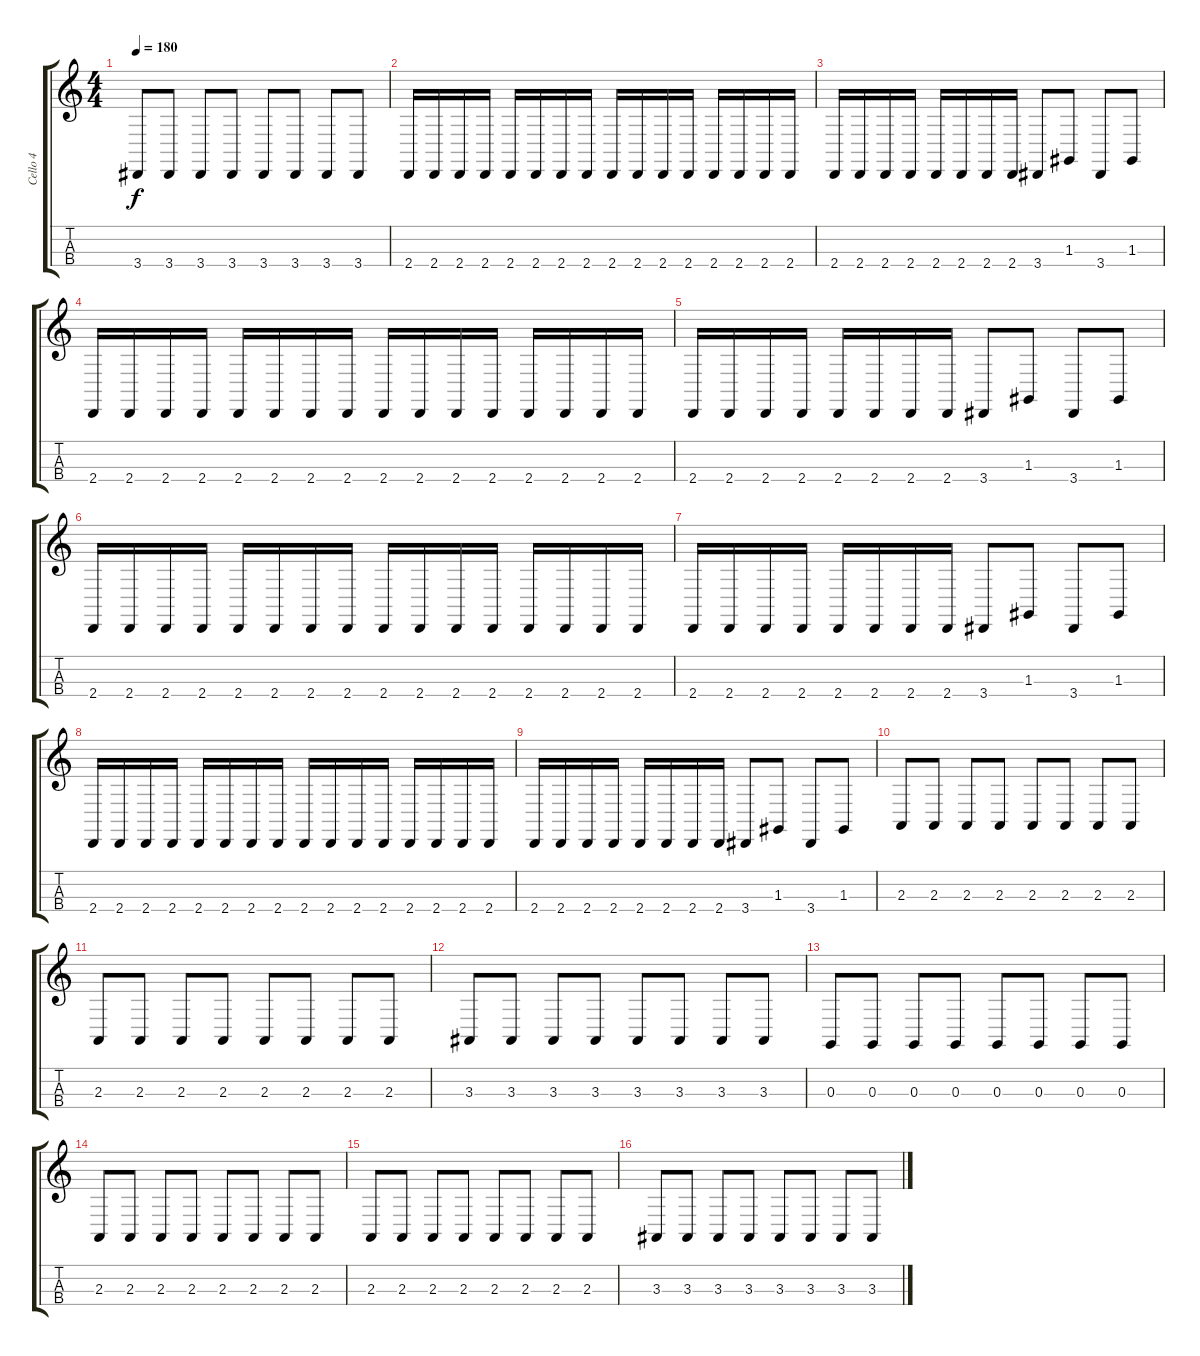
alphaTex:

\track ("Cello 4" "Cello 4") {instrument cello}
\staff {score tabs}
\tuning (A3 D3 G2 C2) {hide}
\ts (4 4)
\tempo 180
\clef g2
\ks c
3.4.8{dy f} 3.4.8 3.4.8 3.4.8 3.4.8 3.4.8 3.4.8 3.4.8 |
2.4.16 2.4.16 2.4.16 2.4.16 2.4.16 2.4.16 2.4.16 2.4.16 2.4.16 2.4.16 2.4.16 2.4.16 2.4.16 2.4.16 2.4.16 2.4.16 |
2.4.16 2.4.16 2.4.16 2.4.16 2.4.16 2.4.16 2.4.16 2.4.16 3.4.8 1.3.8 3.4.8 1.3.8 |
2.4.16 2.4.16 2.4.16 2.4.16 2.4.16 2.4.16 2.4.16 2.4.16 2.4.16 2.4.16 2.4.16 2.4.16 2.4.16 2.4.16 2.4.16 2.4.16 |
2.4.16 2.4.16 2.4.16 2.4.16 2.4.16 2.4.16 2.4.16 2.4.16 3.4.8 1.3.8 3.4.8 1.3.8 |
2.4.16 2.4.16 2.4.16 2.4.16 2.4.16 2.4.16 2.4.16 2.4.16 2.4.16 2.4.16 2.4.16 2.4.16 2.4.16 2.4.16 2.4.16 2.4.16 |
2.4.16 2.4.16 2.4.16 2.4.16 2.4.16 2.4.16 2.4.16 2.4.16 3.4.8 1.3.8 3.4.8 1.3.8 |
2.4.16 2.4.16 2.4.16 2.4.16 2.4.16 2.4.16 2.4.16 2.4.16 2.4.16 2.4.16 2.4.16 2.4.16 2.4.16 2.4.16 2.4.16 2.4.16 |
2.4.16 2.4.16 2.4.16 2.4.16 2.4.16 2.4.16 2.4.16 2.4.16 3.4.8 1.3.8 3.4.8 1.3.8 |
2.3.8 2.3.8 2.3.8 2.3.8 2.3.8 2.3.8 2.3.8 2.3.8 |
2.3.8 2.3.8 2.3.8 2.3.8 2.3.8 2.3.8 2.3.8 2.3.8 |
3.3.8 3.3.8 3.3.8 3.3.8 3.3.8 3.3.8 3.3.8 3.3.8 |
0.3.8 0.3.8 0.3.8 0.3.8 0.3.8 0.3.8 0.3.8 0.3.8 |
2.3.8 2.3.8 2.3.8 2.3.8 2.3.8 2.3.8 2.3.8 2.3.8 |
2.3.8 2.3.8 2.3.8 2.3.8 2.3.8 2.3.8 2.3.8 2.3.8 |
3.3.8 3.3.8 3.3.8 3.3.8 3.3.8 3.3.8 3.3.8 3.3.8
